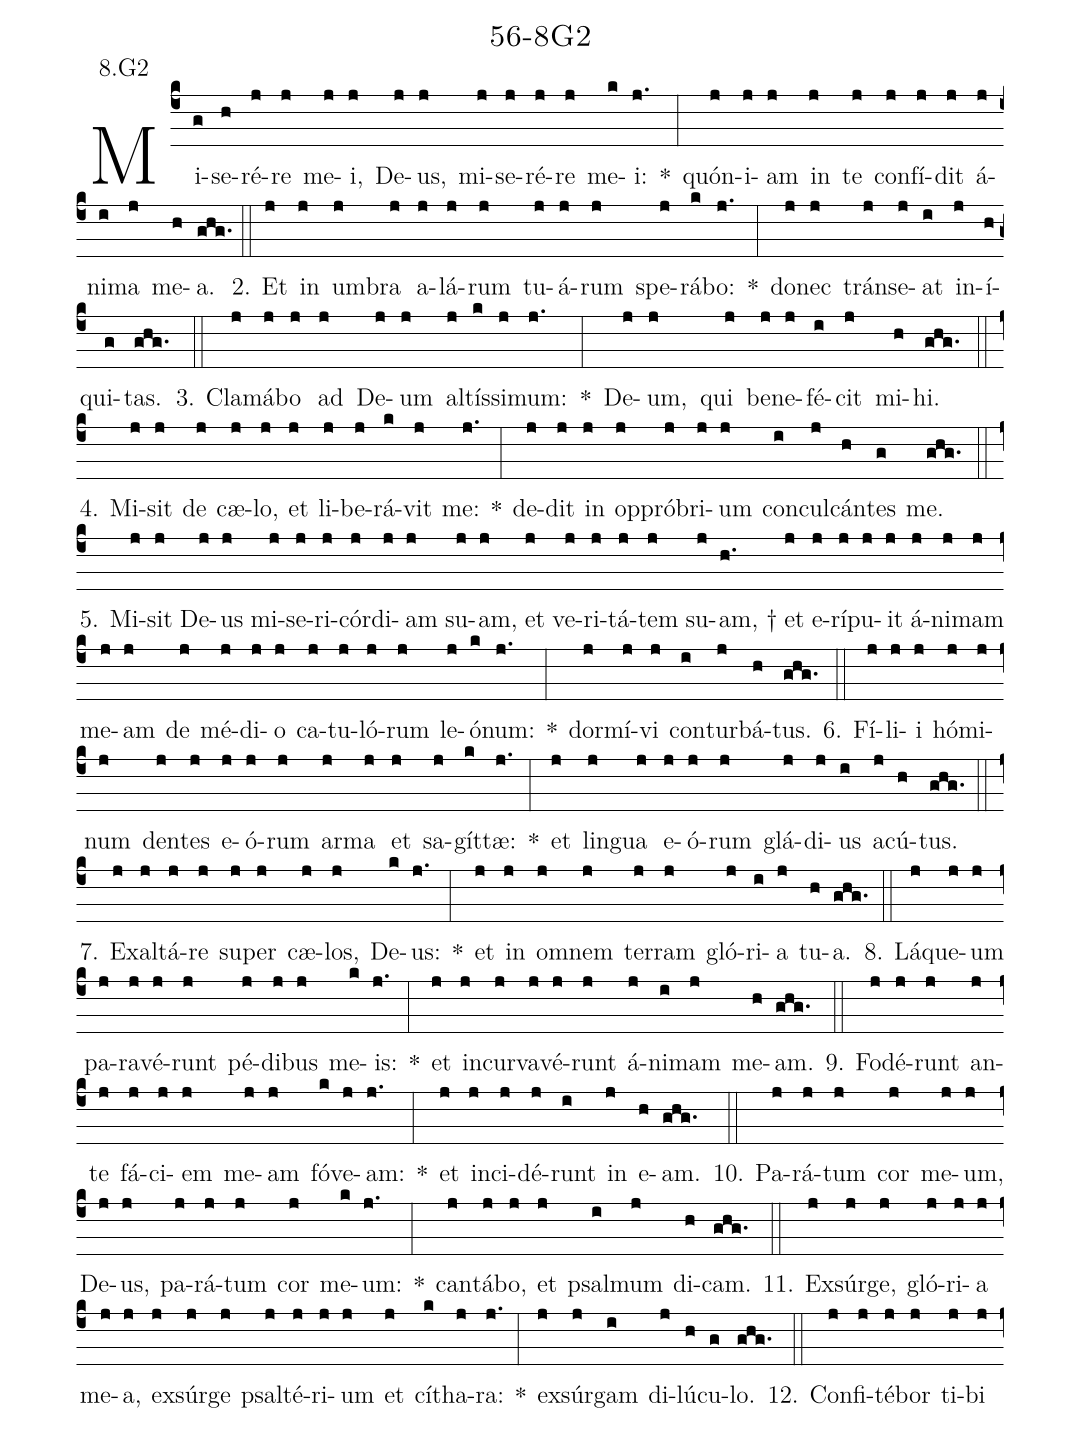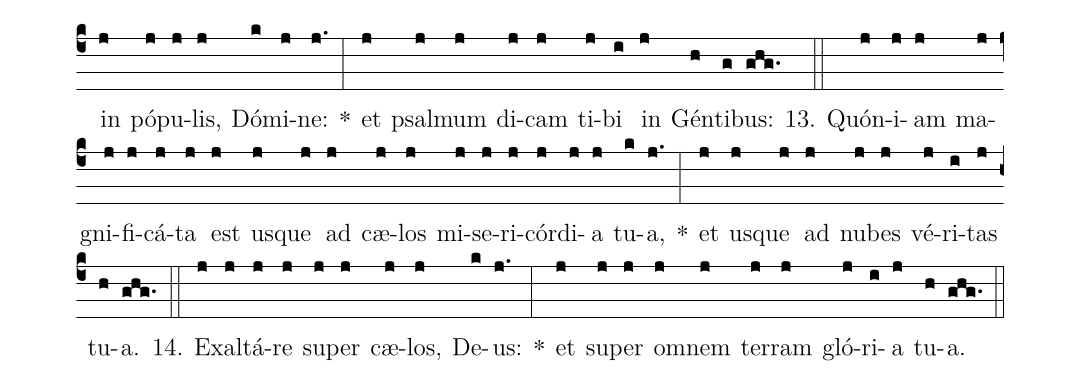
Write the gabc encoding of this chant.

name: 56-8G2;
annotation: 8.G2;
%%
(c4)Mi(g)se(h)ré(j)re(j) me(j)i,(j) De(j)us,(j) mi(j)se(j)ré(j)re(j) me(k)i:(j.) *(:) quón(j)i(j)am(j) in(j) te(j) con(j)fí(j)dit(j) á(j)ni(i)ma(j) me(h)a.(ghg.) (::)
2. Et(j) in(j) um(j)bra(j) a(j)lá(j)rum(j) tu(j)á(j)rum(j) spe(j)rá(k)bo:(j.) *(:) do(j)nec(j) tráns(j)e(j)at(i) in(j)í(h)qui(g)tas.(ghg.) (::)
3. Cla(j)má(j)bo(j) ad(j) De(j)um(j) al(j)tís(k)si(j)mum:(j.) *(:) De(j)um,(j) qui(j) be(j)ne(j)fé(i)cit(j) mi(h)hi.(ghg.) (::)
4. Mi(j)sit(j) de(j) cæ(j)lo,(j) et(j) li(j)be(j)rá(k)vit(j) me:(j.) *(:) de(j)dit(j) in(j) op(j)pró(j)bri(j)um(j) con(i)cul(j)cán(h)tes(g) me.(ghg.) (::)
5. Mi(j)sit(j) De(j)us(j) mi(j)se(j)ri(j)cór(j)di(j)am(j) su(j)am,(j) et(j) ve(j)ri(j)tá(j)tem(j) su(j)am, †(h.) et(j) e(j)rí(j)pu(j)it(j) á(j)ni(j)mam(j) me(j)am(j) de(j) mé(j)di(j)o(j) ca(j)tu(j)ló(j)rum(j) le(j)ó(k)num:(j.) *(:) dor(j)mí(j)vi(j) con(i)tur(j)bá(h)tus.(ghg.) (::)
6. Fí(j)li(j)i(j) hó(j)mi(j)num(j) den(j)tes(j) e(j)ó(j)rum(j) ar(j)ma(j) et(j) sa(j)gít(k)tæ:(j.) *(:) et(j) lin(j)gua(j) e(j)ó(j)rum(j) glá(j)di(j)us(i) a(j)cú(h)tus.(ghg.) (::)
7. Ex(j)al(j)tá(j)re(j) su(j)per(j) cæ(j)los,(j) De(k)us:(j.) *(:) et(j) in(j) om(j)nem(j) ter(j)ram(j) gló(j)ri(i)a(j) tu(h)a.(ghg.) (::)
8. Lá(j)que(j)um(j) pa(j)ra(j)vé(j)runt(j) pé(j)di(j)bus(j) me(k)is:(j.) *(:) et(j) in(j)cur(j)va(j)vé(j)runt(j) á(j)ni(i)mam(j) me(h)am.(ghg.) (::)
9. Fo(j)dé(j)runt(j) an(j)te(j) fá(j)ci(j)em(j) me(j)am(j) fó(k)ve(j)am:(j.) *(:) et(j) in(j)ci(j)dé(j)runt(i) in(j) e(h)am.(ghg.) (::)
10. Pa(j)rá(j)tum(j) cor(j) me(j)um,(j) De(j)us,(j) pa(j)rá(j)tum(j) cor(j) me(k)um:(j.) *(:) can(j)tá(j)bo,(j) et(j) psal(i)mum(j) di(h)cam.(ghg.) (::)
11. Ex(j)súr(j)ge,(j) gló(j)ri(j)a(j) me(j)a,(j) ex(j)súr(j)ge(j) psal(j)té(j)ri(j)um(j) et(j) cí(k)tha(j)ra:(j.) *(:) ex(j)súr(j)gam(i) di(j)lú(h)cu(g)lo.(ghg.) (::)
12. Con(j)fi(j)té(j)bor(j) ti(j)bi(j) in(j) pó(j)pu(j)lis,(j) Dó(k)mi(j)ne:(j.) *(:) et(j) psal(j)mum(j) di(j)cam(j) ti(j)bi(i) in(j) Gén(h)ti(g)bus:(ghg.) (::)
13. Quón(j)i(j)am(j) ma(j)gni(j)fi(j)cá(j)ta(j) est(j) us(j)que(j) ad(j) cæ(j)los(j) mi(j)se(j)ri(j)cór(j)di(j)a(j) tu(k)a,(j.) *(:) et(j) us(j)que(j) ad(j) nu(j)bes(j) vé(j)ri(i)tas(j) tu(h)a.(ghg.) (::)
14. Ex(j)al(j)tá(j)re(j) su(j)per(j) cæ(j)los,(j) De(k)us:(j.) *(:) et(j) su(j)per(j) om(j)nem(j) ter(j)ram(j) gló(j)ri(i)a(j) tu(h)a.(ghg.) (::)
